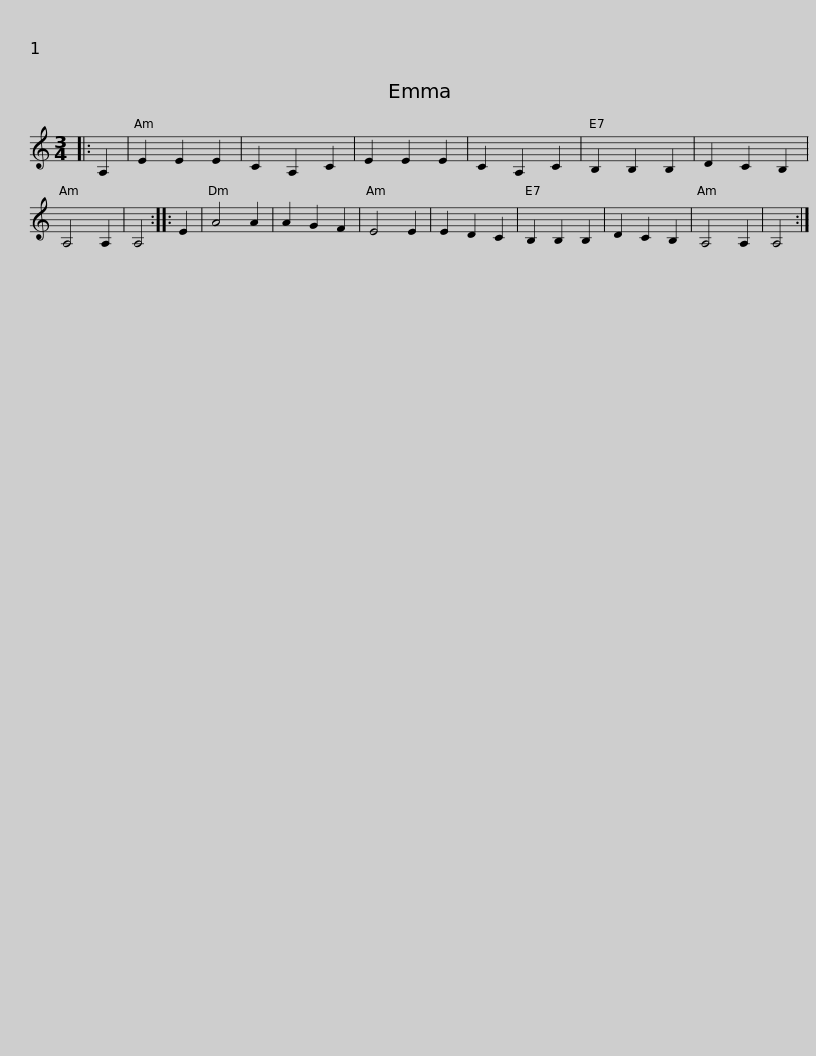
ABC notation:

X:1
L:1/8
M:3/4
I:linebreak $
K:C
V:1 treble
V:1
|: A,2 | E2 E2 E2 | C2 A,2 C2 | E2 E2 E2 | C2 A,2 C2 | %5
 B,2 B,2 B,2 | D2 C2 B,2 | A,4 A,2 | A,4 :: E2 | %10
 A4 A2 | A2 G2 F2 | E4 E2 |$ E2 D2 C2 | B,2 B,2 B,2 | %15
 D2 C2 B,2 | A,4 A,2 | A,4 :| %18
